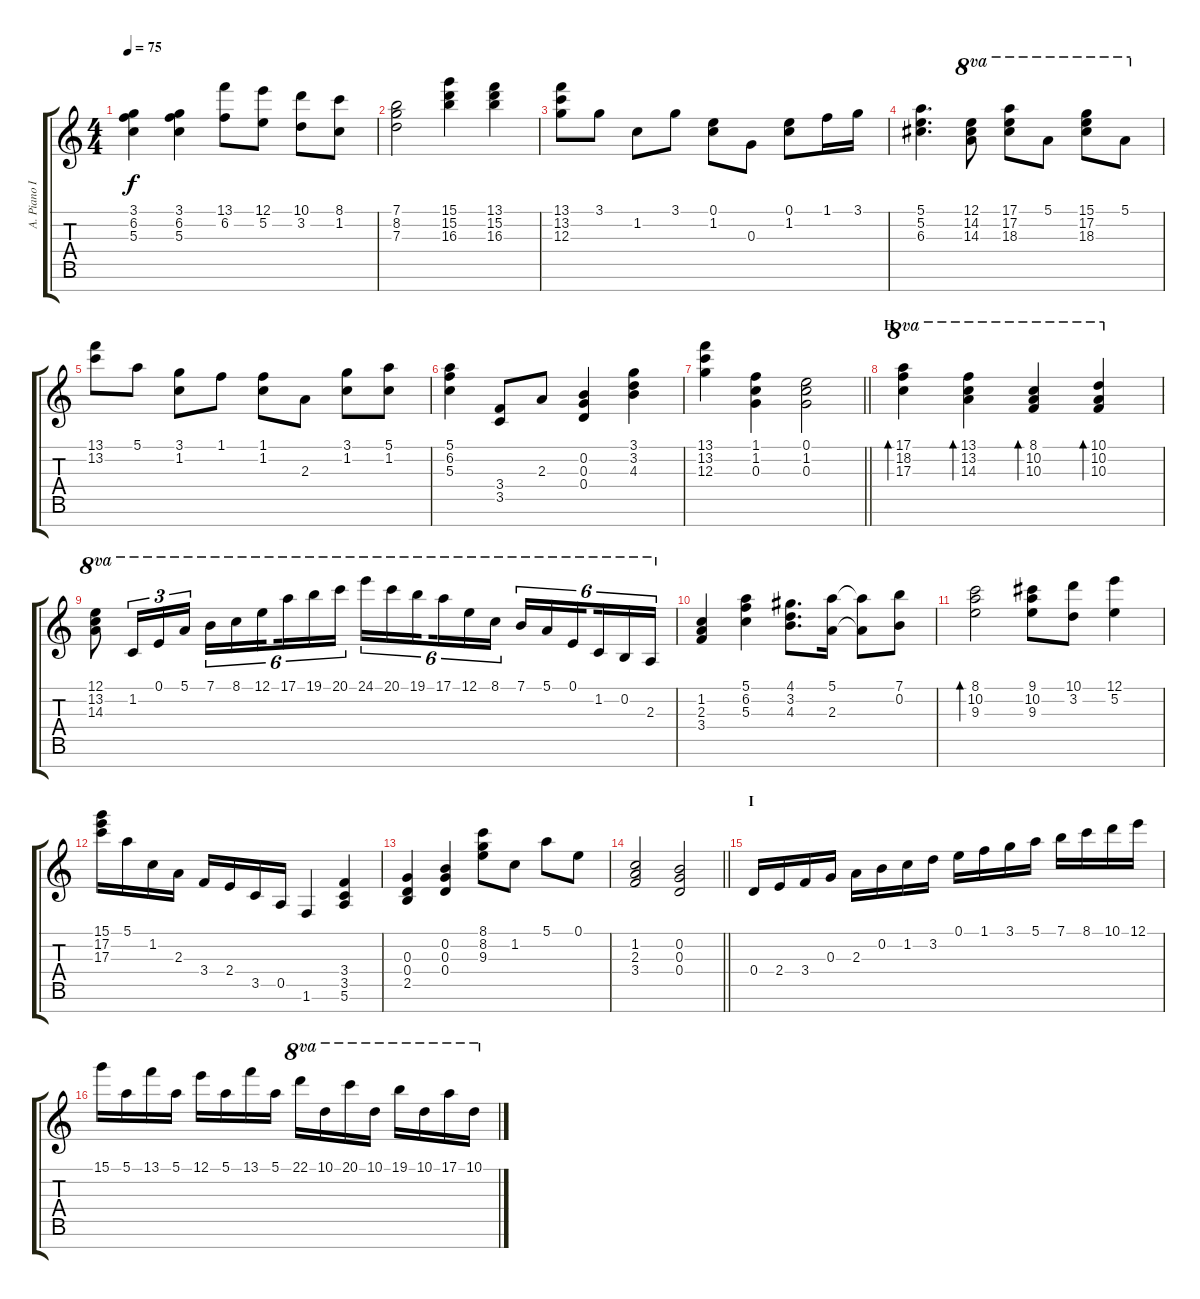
\track ("A. Piano I (Right Hand)" "A. Piano I") {instrument acousticgrandpiano}
\staff {score tabs}
\tuning (E5 B4 G4 D4 A3 E3 B2) {hide}
\ts (4 4)
\tempo 75
\clef g2
\ks c
(3.1 6.2 5.3).4{dy f} (3.1 6.2 5.3).4 (13.1 6.2).8 (12.1 5.2).8 (10.1 3.2).8 (8.1 1.2).8 |
(7.1 8.2 7.3).2 (15.1 15.2 16.3).4 (13.1 15.2 16.3).4 |
(13.1 13.2 12.3).8 3.1.8 1.2.8 3.1.8 (0.1 1.2).8 0.3.8 (0.1 1.2).8 1.1.16 3.1.16 |
(5.1 5.2 6.3).4{d} (12.1 14.2 14.3).8{ot 8va} (17.1 17.2 18.3).8{ot 8va} 5.1.8{ot 8va} (15.1 17.2 18.3).8{ot 8va} 5.1.8{ot 8va} |
(13.1 13.2).8 5.1.8 (3.1 1.2).8 1.1.8 (1.1 1.2).8 2.3.8 (3.1 1.2).8 (5.1 1.2).8 |
(5.1 6.2 5.3).4 (3.4 3.5).8 2.3.8 (0.2 0.3 0.4).4 (3.1 3.2 4.3).4 |
\barLineRight lightlight
(13.1 13.2 12.3).4 (1.1 1.2 0.3).4 (0.1 1.2 0.3).2 |
\section ("" "H")
(17.1 18.2 17.3).4{bd 240 ot 8va} (13.1 13.2 14.3).4{bd 240 ot 8va} (8.1 10.2 10.3).4{bd 240 ot 8va} (10.1 10.2 10.3).4{bd 240 ot 8va} |
(12.1 13.2 14.3).8{ot 8va} 1.2.16{tu (3 2) ot 8va} 0.1.16{tu (3 2) ot 8va} 5.1.16{tu (3 2) ot 8va} 7.1.16{tu (6 4) ot 8va} 8.1.16{tu (6 4) ot 8va} 12.1.16{tu (6 4) ot 8va beam splitsecondary} 17.1.16{tu (6 4) ot 8va} 19.1.16{tu (6 4) ot 8va} 20.1.16{tu (6 4) ot 8va} 24.1.16{tu (6 4) ot 8va} 20.1.16{tu (6 4) ot 8va} 19.1.16{tu (6 4) ot 8va beam splitsecondary} 17.1.16{tu (6 4) ot 8va} 12.1.16{tu (6 4) ot 8va} 8.1.16{tu (6 4) ot 8va} 7.1.16{tu (6 4) ot 8va} 5.1.16{tu (6 4) ot 8va} 0.1.16{tu (6 4) ot 8va beam splitsecondary} 1.2.16{tu (6 4) ot 8va} 0.2.16{tu (6 4) ot 8va} 2.3.16{tu (6 4) ot 8va} |
(1.2 2.3 3.4).4 (5.1 6.2 5.3).4 (4.1 3.2 4.3).8{d} (5.1 2.3).16 (5.1{t} 2.3{t}).8 (7.1 0.2).8 |
(8.1 10.2 9.3).2{bd 240} (9.1 10.2 9.3).8 (10.1 3.2).8 (12.1 5.2).4 |
(15.1 17.2 17.3).16 5.1.16 1.2.16 2.3.16 3.4.16 2.4.16 3.5.16 0.5.16 1.6.4 (3.4 3.5 5.6).4 |
(0.3 0.4 2.5).4 (0.2 0.3 0.4).4 (8.1 8.2 9.3).8 1.2.8 5.1.8 0.1.8 |
\barLineRight lightlight
(1.2 2.3 3.4).2 (0.2 0.3 0.4).2 |
\section ("" "I")
0.4.16 2.4.16 3.4.16 0.3.16 2.3.16 0.2.16 1.2.16 3.2.16 0.1.16 1.1.16 3.1.16 5.1.16 7.1.16 8.1.16 10.1.16 12.1.16 |
15.1.16 5.1.16 13.1.16 5.1.16 12.1.16 5.1.16 13.1.16 5.1.16 22.1.16{ot 8va} 10.1.16{ot 8va} 20.1.16{ot 8va} 10.1.16{ot 8va} 19.1.16{ot 8va} 10.1.16{ot 8va} 17.1.16{ot 8va} 10.1.16{ot 8va}
